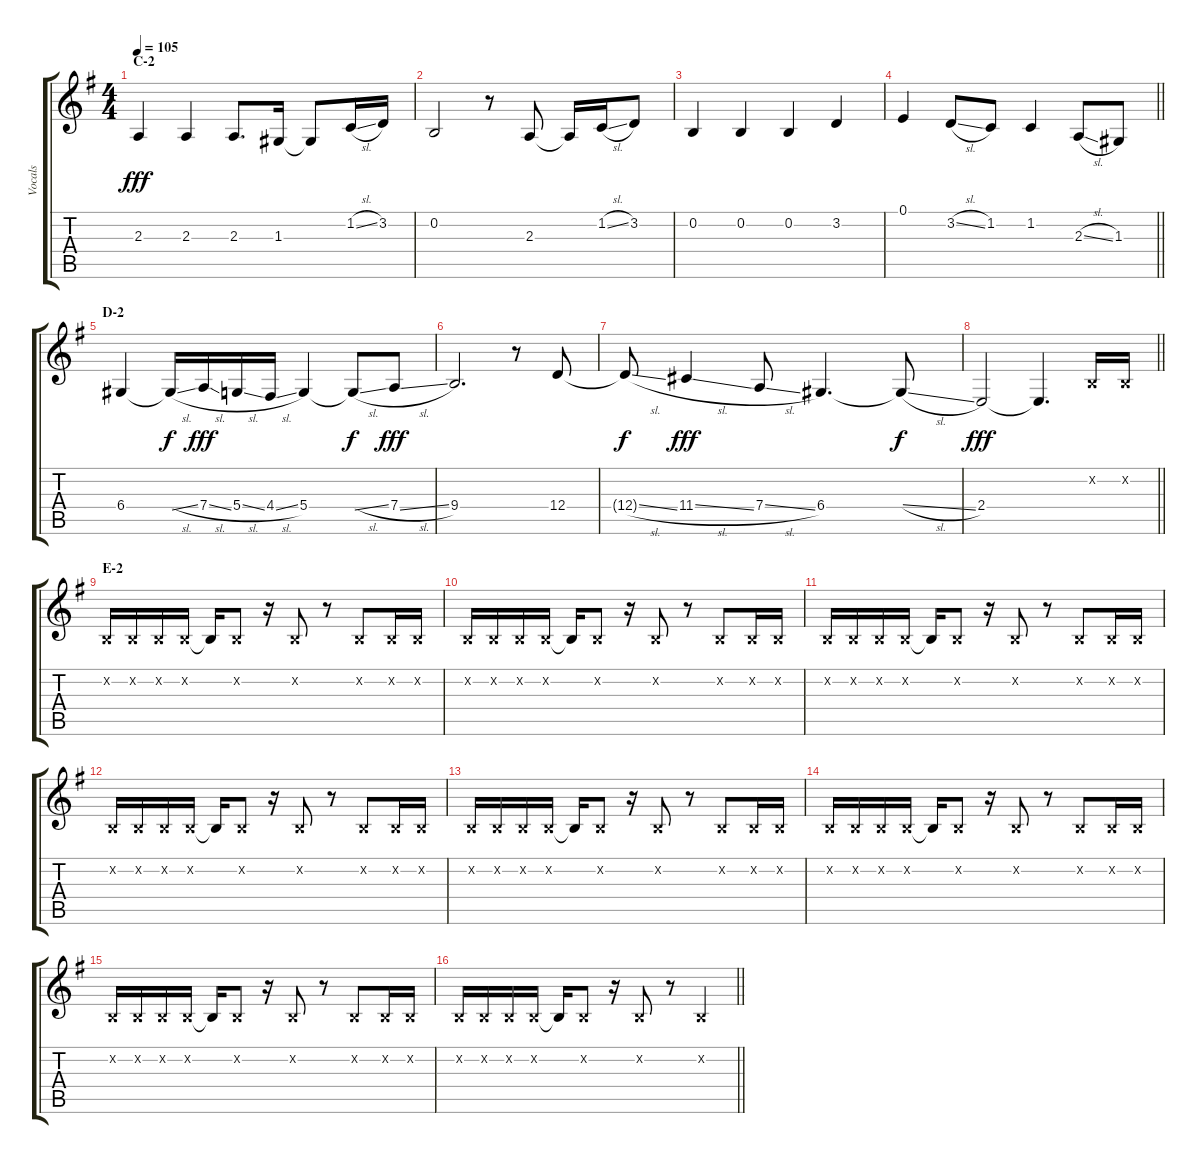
\track ("Vocals" "Vocals") {instrument voiceoohs}
\staff {score tabs}
\tuning (E4 B3 G3 D3 A2 E2) {hide}
\ts (4 4)
\section ("" "C-2")
\tempo 105
\clef g2
\ks g
2.3.4{dy fff} 2.3.4 2.3.8{d} 1.3.16 1.3{t}.8 1.2{sl}.16 3.2.16 |
0.2.2 r.8 2.3.8 2.3{t}.16 1.2{sl}.16 3.2.8 |
0.2.4 0.2.4 0.2.4 3.2.4 |
\barLineRight lightlight
0.1.4 3.2{sl}.8 1.2.8 1.2.4 2.3{sl}.8 1.3.8 |
\section ("" "D-2")
6.4.4 6.4{sl t}.16{dy f} 7.4{sl}.16{dy fff} 5.4{sl}.16 4.4{sl}.16 5.4.4 5.4{sl t}.8{dy f} 7.4{sl}.8{dy fff} |
9.4.2{d} r.8 12.4.8 |
12.4{sl t}.8{dy f} 11.4{sl}.4{dy fff} 7.4{sl}.8 6.4.4{d} 6.4{sl t}.8{dy f} |
\barLineRight lightlight
2.4.2{dy fff} 2.4{t}.4{d} 0.2{x}.16 0.2{x}.16 |
\section ("" "E-2")
0.2{x}.16 0.2{x}.16 0.2{x}.16 0.2{x}.16 0.2{t}.16 0.2{x}.8 r.16 0.2{x}.8 r.8 0.2{x}.8 0.2{x}.16 0.2{x}.16 |
0.2{x}.16 0.2{x}.16 0.2{x}.16 0.2{x}.16 0.2{t}.16 0.2{x}.8 r.16 0.2{x}.8 r.8 0.2{x}.8 0.2{x}.16 0.2{x}.16 |
0.2{x}.16 0.2{x}.16 0.2{x}.16 0.2{x}.16 0.2{t}.16 0.2{x}.8 r.16 0.2{x}.8 r.8 0.2{x}.8 0.2{x}.16 0.2{x}.16 |
0.2{x}.16 0.2{x}.16 0.2{x}.16 0.2{x}.16 0.2{t}.16 0.2{x}.8 r.16 0.2{x}.8 r.8 0.2{x}.8 0.2{x}.16 0.2{x}.16 |
0.2{x}.16 0.2{x}.16 0.2{x}.16 0.2{x}.16 0.2{t}.16 0.2{x}.8 r.16 0.2{x}.8 r.8 0.2{x}.8 0.2{x}.16 0.2{x}.16 |
0.2{x}.16 0.2{x}.16 0.2{x}.16 0.2{x}.16 0.2{t}.16 0.2{x}.8 r.16 0.2{x}.8 r.8 0.2{x}.8 0.2{x}.16 0.2{x}.16 |
0.2{x}.16 0.2{x}.16 0.2{x}.16 0.2{x}.16 0.2{t}.16 0.2{x}.8 r.16 0.2{x}.8 r.8 0.2{x}.8 0.2{x}.16 0.2{x}.16 |
\barLineRight lightlight
0.2{x}.16 0.2{x}.16 0.2{x}.16 0.2{x}.16 0.2{t}.16 0.2{x}.8 r.16 0.2{x}.8 r.8 0.2{x}.4
